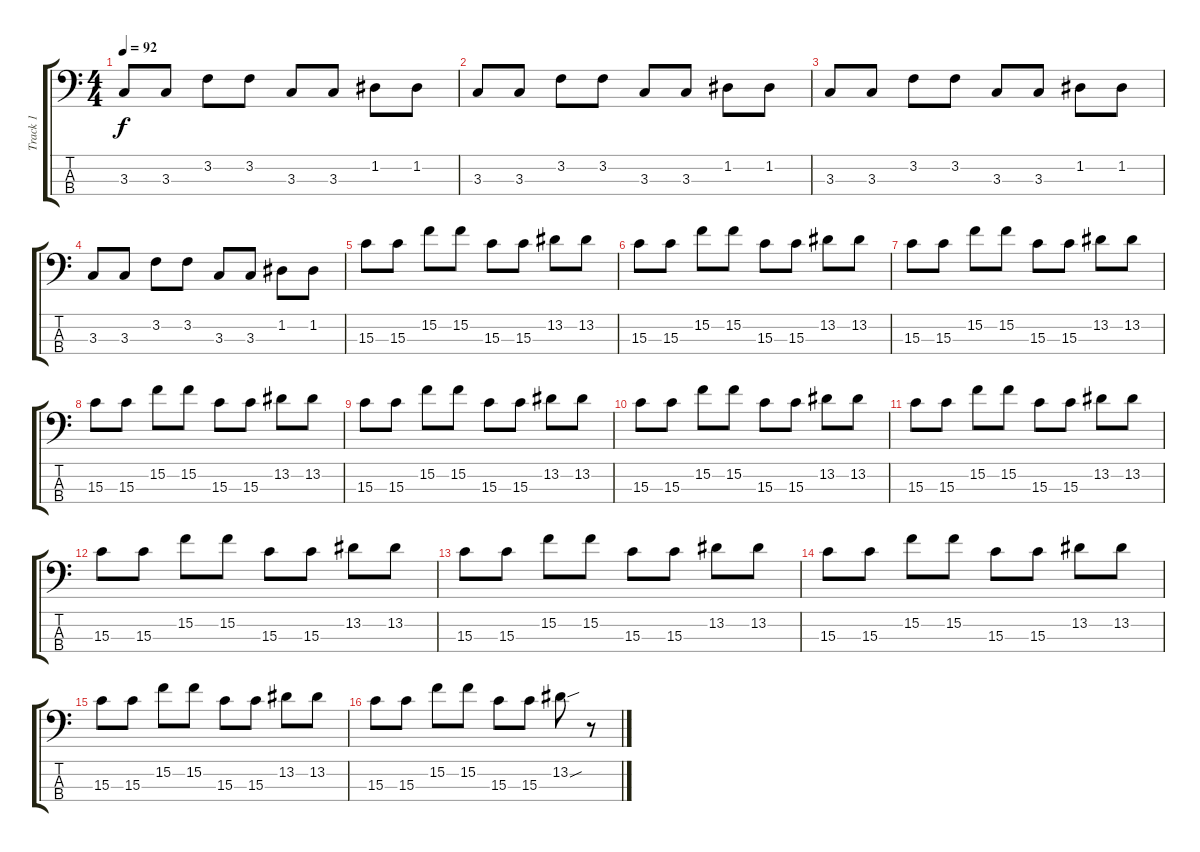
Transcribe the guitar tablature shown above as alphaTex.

\track ("Track 1" "Track 1") {instrument electricbassfinger}
\staff {score tabs}
\tuning (G2 D2 A1 E1) {hide}
\ts (4 4)
\tempo 92
\clef f4
\ks c
3.3.8{dy f} 3.3.8 3.2.8 3.2.8 3.3.8 3.3.8 1.2.8 1.2.8 |
3.3.8 3.3.8 3.2.8 3.2.8 3.3.8 3.3.8 1.2.8 1.2.8 |
3.3.8 3.3.8 3.2.8 3.2.8 3.3.8 3.3.8 1.2.8 1.2.8 |
3.3.8 3.3.8 3.2.8 3.2.8 3.3.8 3.3.8 1.2.8 1.2.8 |
15.3.8 15.3.8 15.2.8 15.2.8 15.3.8 15.3.8 13.2.8 13.2.8 |
15.3.8 15.3.8 15.2.8 15.2.8 15.3.8 15.3.8 13.2.8 13.2.8 |
15.3.8 15.3.8 15.2.8 15.2.8 15.3.8 15.3.8 13.2.8 13.2.8 |
15.3.8 15.3.8 15.2.8 15.2.8 15.3.8 15.3.8 13.2.8 13.2.8 |
15.3.8 15.3.8 15.2.8 15.2.8 15.3.8 15.3.8 13.2.8 13.2.8 |
15.3.8 15.3.8 15.2.8 15.2.8 15.3.8 15.3.8 13.2.8 13.2.8 |
15.3.8 15.3.8 15.2.8 15.2.8 15.3.8 15.3.8 13.2.8 13.2.8 |
15.3.8 15.3.8 15.2.8 15.2.8 15.3.8 15.3.8 13.2.8 13.2.8 |
15.3.8 15.3.8 15.2.8 15.2.8 15.3.8 15.3.8 13.2.8 13.2.8 |
15.3.8 15.3.8 15.2.8 15.2.8 15.3.8 15.3.8 13.2.8 13.2.8 |
15.3.8 15.3.8 15.2.8 15.2.8 15.3.8 15.3.8 13.2.8 13.2.8 |
15.3.8 15.3.8 15.2.8 15.2.8 15.3.8 15.3.8 13.2{sou}.8 r.8
